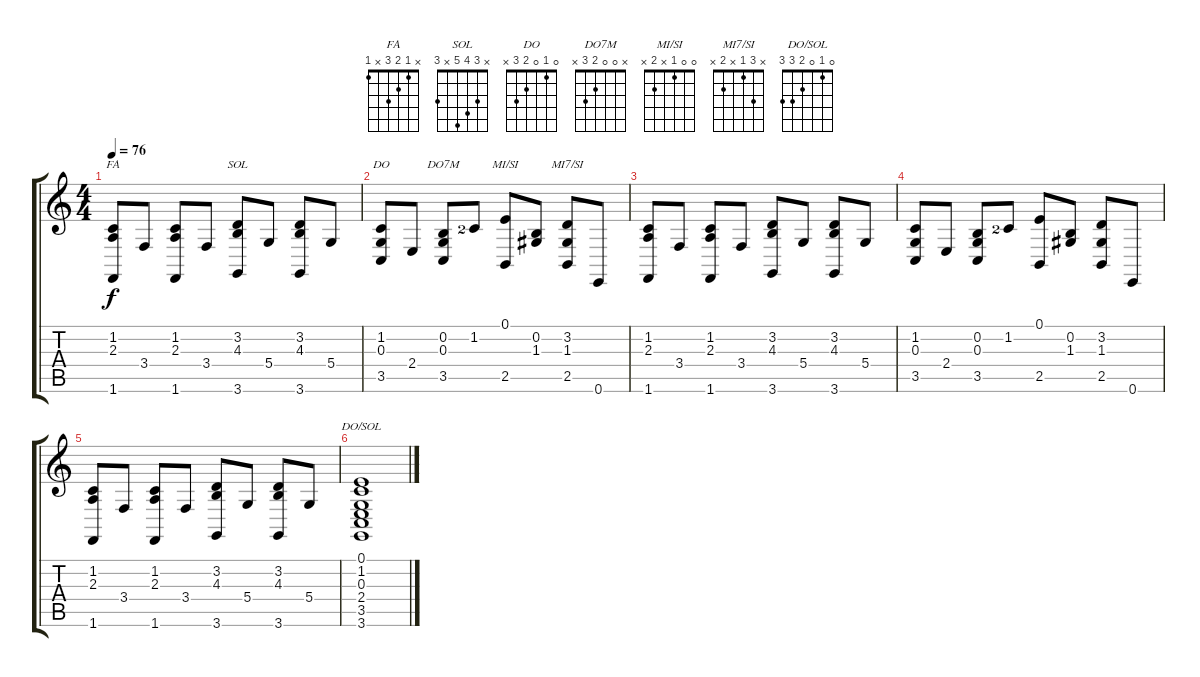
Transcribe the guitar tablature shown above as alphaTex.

\track "" {instrument acousticgrandpiano}
\staff {score tabs}
\tuning (E4 B3 G3 D3 A2 E2) {hide}
\chord ("FA" x 1 2 3 x 1)
\chord ("SOL" x 3 4 5 x 3)
\chord ("DO" 0 1 0 2 3 x)
\chord ("DO7M" x 0 0 2 3 x)
\chord ("MI/SI" 0 0 1 x 2 x)
\chord ("MI7/SI" x 3 1 x 2 x)
\chord ("DO/SOL" 0 1 0 2 3 3)
\ts (4 4)
\tempo 76
\clef g2
\ks c
(1.2 2.3 1.6).8{ch "FA" dy f} 3.4.8 (1.2 2.3 1.6).8 3.4.8 (3.2 4.3 3.6).8{ch "SOL"} 5.4.8 (3.2 4.3 3.6).8 5.4.8 |
(1.2 0.3 3.5).8{ch "DO"} 2.4.8 (0.2 0.3 3.5).8{ch "DO7M"} 1.2{lf 2}.8 (0.1 2.5).8{ch "MI/SI"} (0.2 1.3).8 (3.2 1.3 2.5).8{ch "MI7/SI"} 0.6.8 |
(1.2 2.3 1.6).8 3.4.8 (1.2 2.3 1.6).8 3.4.8 (3.2 4.3 3.6).8 5.4.8 (3.2 4.3 3.6).8 5.4.8 |
(1.2 0.3 3.5).8 2.4.8 (0.2 0.3 3.5).8 1.2{lf 2}.8 (0.1 2.5).8 (0.2 1.3).8 (3.2 1.3 2.5).8 0.6.8 |
(1.2 2.3 1.6).8 3.4.8 (1.2 2.3 1.6).8 3.4.8 (3.2 4.3 3.6).8 5.4.8 (3.2 4.3 3.6).8 5.4.8 |
(0.1 1.2 0.3 2.4 3.5 3.6).1{ch "DO/SOL"}
